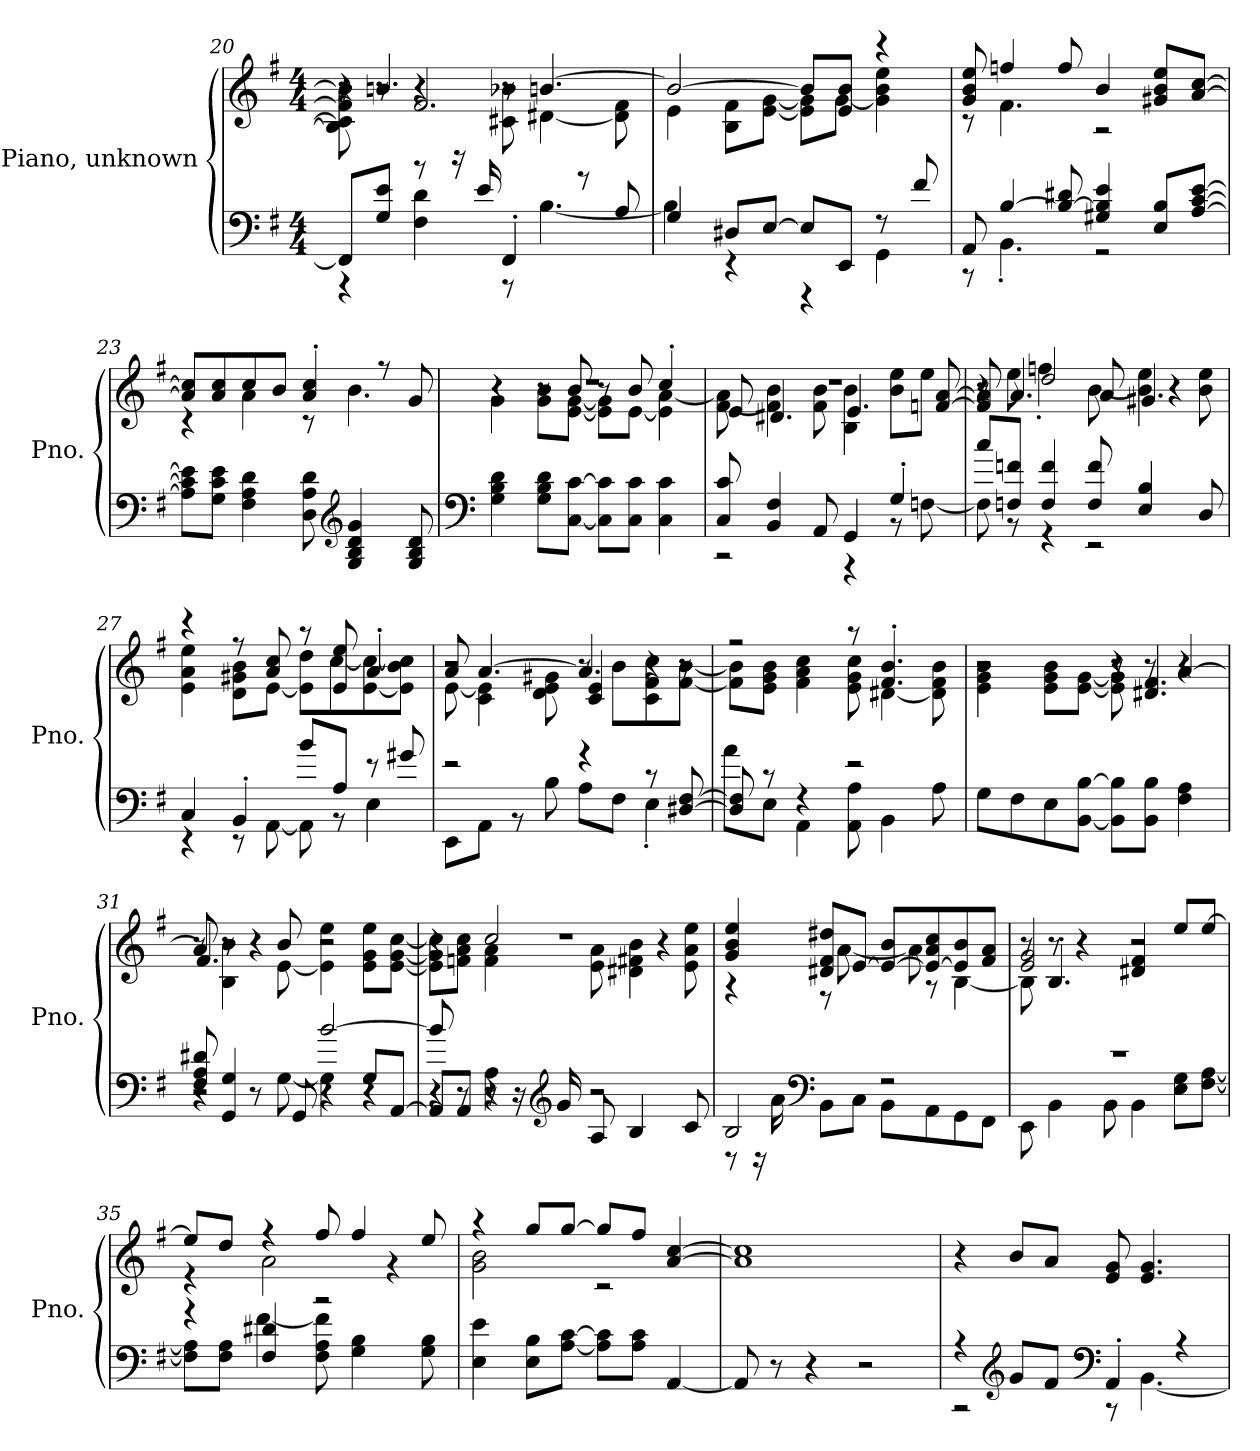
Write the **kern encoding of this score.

**kern	**kern
*part1	*part1
*staff2	*staff1
*I"Piano, unknown	*
*I'Pno.	*
*clefF4	*clefG2
*k[f#]	*k[f#]
*M4/4	*M4/4
=20	=20
*^	*^
*	*	*	*^
8FF#/L]	4r	8r	8B-\] 8c#\] 8f#\] 8b-\]	4r
8G/ 8e/J	.	4.bn/	8r	.
8r	4F#\ 4d\	.	4r	2.f#/
16r	.	.	.	.
16e/	.	.	.	.
4FF#'/	8r	8r	8c#X\ 8b-X\	.
.	[4.B\	[4.bn/	[4d#X\	.
8r	.	.	.	.
8A/	.	.	8d#\] 8f#\	.
*	*	*	*v	*v
!!LO:PB:g=z
=21	=21	=21	=21
4G/	4B\]	2b/_	4e\
8D#X/L	4r	.	8B\ 8f#\L
[8E/J	.	.	[8e\ [8g\J
8E/L]	4r	8b/L]	8e\] 8g\]L
8EE/J	.	8e/ 8b/J	[8g\J
8r	4GG\	4r	4g\] 4b\ 4ee\
8f#/	.	.	.
=22	=22	=22	=22
8AA/	8r	8g/ 8b/ 8ee/	8r
[4B/	4.BB'\	4ffn/	4.f#\
8B/_ 8d#X/	.	8ff/	.
4G#X/ 4B/] 4e/	2r	4b/	2r
8E/ 8B/L	.	8g#X/ 8b/ 8ee/L	.
[8A/ [8c/ [8e/J	.	[8a/ [8cc/J	.
*v	*v	*	*
=23	=23	=23
8A\] 8c\] 8e\]L	8a/] 8cc/]L	4r
8G\ 8c\ 8e\J	8a/ 8cc/	.
4F#\ 4A\ 4d\	8cc/	4a\
.	8b/J	.
8D\ 8A\ 8d\	4a/' 4cc/'	8r
*clefG2	*	*
4G/ 4B/ 4d/ 4g/	.	4.b\
.	8r	.
8G/ 8B/ 8d/	8g/	.
*	*v	*v
!!LO:LB:g=z
=24	=24
*clefF4	*
*	*^
*	*	*^
4G\ 4B\ 4d\	1r	4g\	4r
8G\ 8B\ 8d\L	.	8g\ 8b\L	8r
[8C\ [8c\J	.	[8e\ [8g\J	8b/
8C\] 8c\]L	.	8e\] 8g\]L	8r
8C\ 8c\J	.	[8e\J	8b/
4C\ 4c\	.	4e\] [4a\	4cc'/
=25	=25	=25	=25
*^	*	*	*
8C/ 8c/	2r	1r	[8f#\ 8a\]	8e/
4BB/ 4F#/	.	.	4f#\] 4b\	4.d#X/
8AA/	.	.	8f#\ 8b\	.
4GG/	4r	.	4B\ 4b\	4.e/
4G'/	8r	.	8b\ 8ee\L	.
.	[8Fn\	.	8ee\J	[8fn/ [8a/
=26	=26	=26	=26	=26
8cc/L	8F\]	4r	8r	8f/] 8a/]
8Fn/ 8fn/J	8r	.	8ee\	4.a/
4F/ 4f/	4r	2dd/	4ffn'\	.
8F/ 8f/	2r	.	[8b\	8a/
4E/ 4B/	.	.	4b\] 4ee\	4.g#X/
.	.	4r	.	.
8D/	.	.	8b\ 8ee\	.
*	*	*	*v	*v
!!LO:LB:g=z
=27	=27	=27	=27
4C/	4r	4r	4e\ 4a\ 4ee\
4BB'/	8r	8r	8d\ 8g#X\ 8b\L
.	[8AA\	8a/ 8cc/	[8e\J
8b/L	8AA\]	8r	8e\] 8dd\L
8A/J	8r	8e/ 8ee/	[8cc\
8r	4E\	4a'/	[8e\ 8cc\_
8g#X/	.	.	8e\] 8b\ 8cc\]J
=28	=28	=28	=28
*	*	*	*^
2r	8EE\L	8a/	[8e\	2r
.	8AA\J	[4.a/	4c\ 4e\]	.
.	8r	.	.	.
.	8B\	.	8d\ 8e\ 8g#X\	.
4r	8A\L	4.a/]	8r	4c/ 4e/
.	8F#\J	.	8b\L	.
8r	4E'\	.	8c\ 8f#\ 8cc\	4r
[8D#X/ [8F#/	.	8r	[8f#\ [8b\J	.
*	*	*	*v	*v
=29	=29	=29	=29
8D#/] 8F#/]	8a\L	2r	8f#\] 8b\]L
8r	8E\J	.	8e\ 8g\ 8b\J
4r	4AA\	.	4f#\ 4a\ 4cc\
2r	8AA\ 8A\	8r	8e\ 8g\ 8cc\
.	4BB\	4.f#/' 4.b/'	[4d#X\
.	8A\	.	8d#\] 8f#\ 8b\
*v	*v	*	*
=30	=30	=30
*	*	*^
8G\L	2r	4e\ 4g\ 4b\	2r
8F#\	.	.	.
8E\	.	8e\ 8g\ 8b\L	.
[8BB\ [8B\J	.	[8e\ [8g\J	.
8BB\] 8B\]L	4r	8e\] 8g\]	8r
8BB\ 8B\J	.	8r	4.d#X/ 4.f#/
4F#\ 4A\	[4a/	4r	.
!!LO:LB:g=z	!!	!!
=31	=31	=31	=31
*^	*	*	*
*	*^	*	*	*
2r	4r	8F#/ 8A/ 8d#X/	8a/]	8r	4.f#/
.	.	4GG/ 4G/	8r	4B\ 4b\	.
.	8r	.	4r	.	.
.	[8G\	8GG/	.	[8e\	8b/
[2b/	4G\]	4r	2r	4e\] 4ee\	2r
.	4r	8G/L	.	8e\ 8g\ 8ee\L	.
.	.	[8AA/J	.	[8e\ [8g\ [8cc\J	.
=32	=32	=32	=32	=32	=32
8b/]	4r	8AA/L]	1r	8e\] 8g\] 8cc\]L	4r
8r	.	8AA/J	.	8fn\ 8a\ 8cc\J	.
4r	4A\	8r	.	4f\ 4a\	2cc/
.	.	16r	.	.	.
*clefG2	*	*	*	*	*
.	.	16g/	.	.	.
2r	2r	8A/	.	8e\ 8a\	.
.	.	4B/	.	4d#X\ 4f#X\ 4b\	.
.	.	.	.	.	4r
.	.	8c/	.	8e\ 8a\ 8ee\	.
*	*v	*v	*	*	*
*	*	*	*v	*v
=33	=33	=33	=33
2B/	8r	4g/ 4b/ 4ee/	4r
.	16r	.	.
.	16a\	.	.
*clefF4	*	*	*
.	8BB\L	8d#X/ 8f#/ 8dd#X/L	8r
.	8C\J	[8e/J	[8a\
2r	8BB\L	8e/_ 8b/L	8a\]
.	8AA\	8e/_ 8a/ 8cc/	8r
.	8GG\	8e/] 8b/	[4B\
.	8FF#\J	8f#/ 8a/J	.
!!LO:LB:g=z
=34	=34	=34	=34
*	*	*	*^
1r	8EE\	8r	8B\]	2e/ 2g/
.	4BB\	4.B'/	8r	.
.	.	.	4r	.
.	8BB\	.	.	.
.	4BB\	4d#X/ 4f#/	2r	2r
.	8E\ 8G\L	8ee/L	.	.
.	[8F#\ [8A\J	[8ee/J	.	.
*	*	*	*v	*v
=35	=35	=35	=35
4r	8F#\] 8A\]L	8ee/L]	4r
.	8F#\ 8A\J	8dd/J	.
4F#/ 4d#X/	[4f#\	4r	2a\
2r	8F#\ 8A\ 8f#\]	8ff#/	.
.	4G\ 4B\	4ff#/	.
.	.	.	4r
.	8G\ 8B\	8ee/	.
*v	*v	*	*
=36	=36	=36
4E\ 4e\	4r	2g\ 2b\
8E\ 8B\L	8gg/L	.
[8A\ [8c\J	[8gg/J	.
8A\] 8c\]L	8gg/L]	2r
8A\ 8c\J	8ff#/J	.
[4AA/	[4a/ [4cc/	.
*	*v	*v
=37	=37
8AA/]	1a] 1cc]
8r	.
4r	.
2r	.
=38	=38
*^	*
4r	2r	4r
*clefG2	*	*
8g/L	.	8b/L
8f#/J	.	8a/J
*clefF4	*	*
4AA'/	8r	8e/ 8g/
.	[4.BB\	4.e/ 4.g/
4r	.	.
*v	*v	*
=	=
*-	*-
